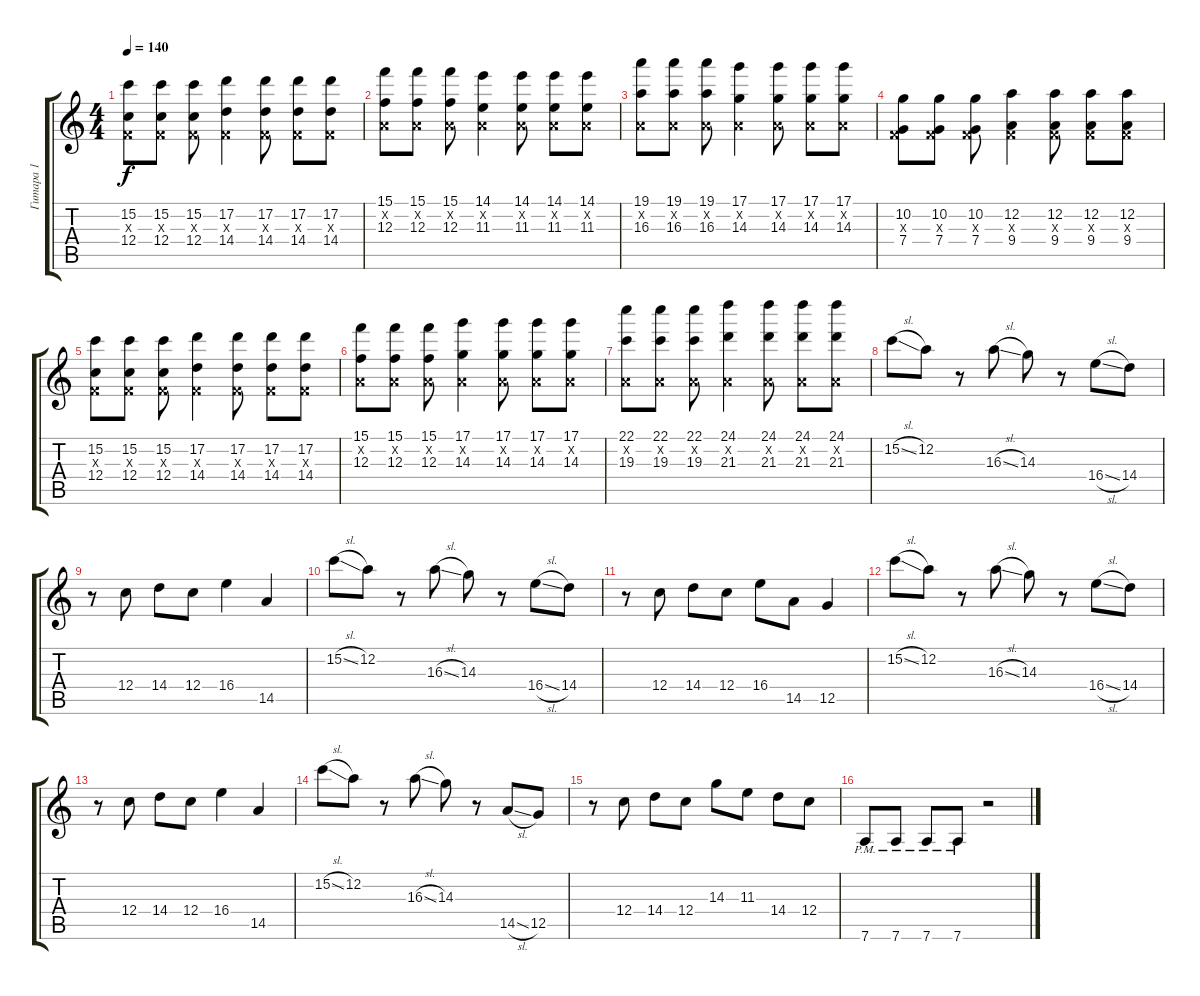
\track ("Гитара 1" "Гитара 1") {instrument overdrivenguitar}
\staff {score tabs}
\tuning (D4 A3 F3 C3 G2 D2) {hide}
\ts (4 4)
\tempo 140
\clef g2
\ks c
(15.2 0.3{x} 12.4).8{dy f} (15.2 0.3{x} 12.4).8 (15.2 0.3{x} 12.4).8 (17.2 0.3{x} 14.4).4 (17.2 0.3{x} 14.4).8 (17.2 0.3{x} 14.4).8 (17.2 0.3{x} 14.4).8 |
(15.1 0.2{x} 12.3).8 (15.1 0.2{x} 12.3).8 (15.1 0.2{x} 12.3).8 (14.1 0.2{x} 11.3).4 (14.1 0.2{x} 11.3).8 (14.1 0.2{x} 11.3).8 (14.1 0.2{x} 11.3).8 |
(19.1 0.2{x} 16.3).8 (19.1 0.2{x} 16.3).8 (19.1 0.2{x} 16.3).8 (17.1 0.2{x} 14.3).4 (17.1 0.2{x} 14.3).8 (17.1 0.2{x} 14.3).8 (17.1 0.2{x} 14.3).8 |
(10.2 0.3{x} 7.4).8 (10.2 0.3{x} 7.4).8 (10.2 0.3{x} 7.4).8 (12.2 0.3{x} 9.4).4 (12.2 0.3{x} 9.4).8 (12.2 0.3{x} 9.4).8 (12.2 0.3{x} 9.4).8 |
(15.2 0.3{x} 12.4).8 (15.2 0.3{x} 12.4).8 (15.2 0.3{x} 12.4).8 (17.2 0.3{x} 14.4).4 (17.2 0.3{x} 14.4).8 (17.2 0.3{x} 14.4).8 (17.2 0.3{x} 14.4).8 |
(15.1 0.2{x} 12.3).8 (15.1 0.2{x} 12.3).8 (15.1 0.2{x} 12.3).8 (17.1 0.2{x} 14.3).4 (17.1 0.2{x} 14.3).8 (17.1 0.2{x} 14.3).8 (17.1 0.2{x} 14.3).8 |
(22.1 0.2{x} 19.3).8 (22.1 0.2{x} 19.3).8 (22.1 0.2{x} 19.3).8 (24.1 0.2{x} 21.3).4 (24.1 0.2{x} 21.3).8 (24.1 0.2{x} 21.3).8 (24.1 0.2{x} 21.3).8 |
15.2{sl}.8 12.2.8 r.8 16.3{sl}.8 14.3.8 r.8 16.4{sl}.8 14.4.8 |
r.8 12.4.8 14.4.8 12.4.8 16.4.4 14.5.4 |
15.2{sl}.8 12.2.8 r.8 16.3{sl}.8 14.3.8 r.8 16.4{sl}.8 14.4.8 |
r.8 12.4.8 14.4.8 12.4.8 16.4.8 14.5.8 12.5.4 |
15.2{sl}.8 12.2.8 r.8 16.3{sl}.8 14.3.8 r.8 16.4{sl}.8 14.4.8 |
r.8 12.4.8 14.4.8 12.4.8 16.4.4 14.5.4 |
15.2{sl}.8 12.2.8 r.8 16.3{sl}.8 14.3.8 r.8 14.5{sl}.8 12.5.8 |
r.8 12.4.8 14.4.8 12.4.8 14.3.8 11.3.8 14.4.8 12.4.8 |
7.6{pm}.8 7.6{pm}.8 7.6{pm}.8 7.6{pm}.8 r.2
